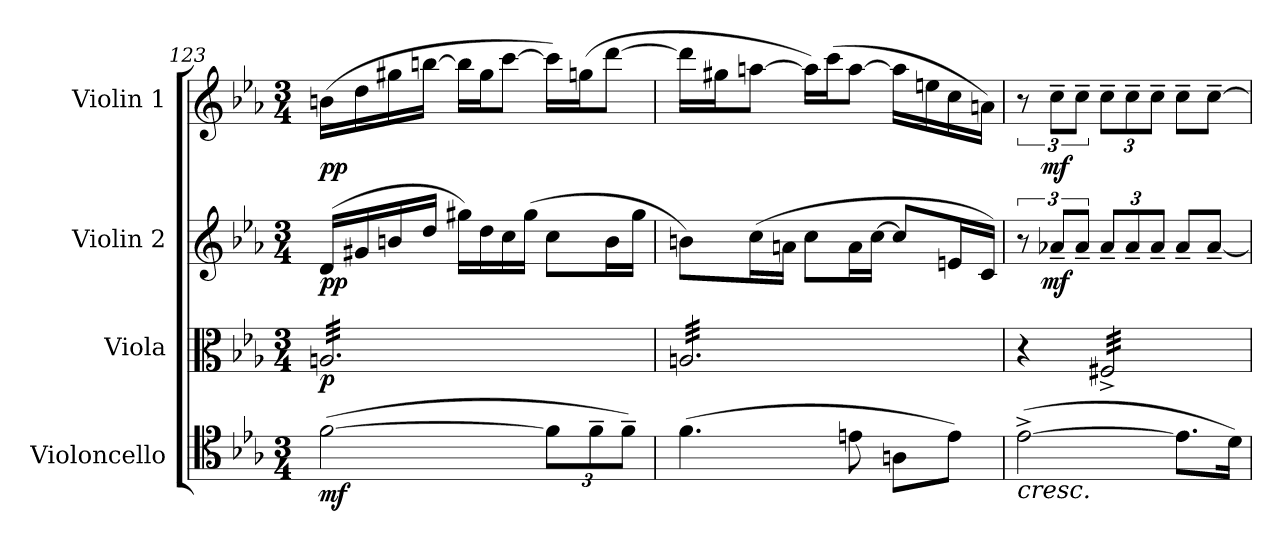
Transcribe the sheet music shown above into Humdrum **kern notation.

**kern	**dynam	**kern	**dynam	**kern	**dynam	**kern	**dynam
*part4	*part4	*part3	*part3	*part2	*part2	*part1	*part1
*staff4	*staff4	*staff3	*staff3	*staff2	*staff2	*staff1	*staff1
*I"Violoncello	*	*I"Viola	*	*I"Violin 2	*	*I"Violin 1	*
*I'Vc	*	*I'Vla	*	*I'Vln	*	*I'Vln	*
*clefC4	*	*clefC3	*	*clefG2	*	*clefG2	*
*k[b-e-a-]	*	*k[b-e-a-]	*	*k[b-e-a-]	*	*k[b-e-a-]	*
*M3/4	*	*M3/4	*	*M3/4	*	*M3/4	*
=123	=123	=123	=123	=123	=123	=123	=123
!	!LO:DY:b	!	!LO:DY:b	!	!LO:DY:b	!	!LO:DY:b
*	*	*tremolo	*	*	*	*	*
([2f\	mf	32An/LLL	p	(16d/LL	pp	(16bn\LL	pp
.	.	32An/	.	.	.	.	.
.	.	32An/	.	16g#X/	.	16dd\	.
.	.	32An/	.	.	.	.	.
.	.	32An/	.	16bn/	.	16gg#X\	.
.	.	32An/	.	.	.	.	.
.	.	32An/	.	16dd/JJ	.	[16bbn\JJ	.
.	.	32An/	.	.	.	.	.
.	.	32An/	.	16gg#X\LL)	.	16bb\LL]	.
.	.	32An/	.	.	.	.	.
.	.	32An/	.	16dd\	.	16gg#\J	.
.	.	32An/	.	.	.	.	.
.	.	32An/	.	16cc\	.	[8ccc\J	.
.	.	32An/	.	.	.	.	.
.	.	32An/	.	(16gg#\JJ	.	.	.
.	.	32An/	.	.	.	.	.
*Xbrackettup	*	*	*	*	*	*	*
12f\L]	.	32An/	.	8cc\L	.	16ccc\LL])	.
.	.	32An/	.	.	.	.	.
.	.	32An/	.	.	.	(16ggn\J	.
12f~\	.	.	.	.	.	.	.
.	.	32An/	.	.	.	.	.
.	.	32An/	.	16b\L	.	[8ddd\J	.
.	.	32An/	.	.	.	.	.
12f~\J)	.	.	.	.	.	.	.
.	.	32An/	.	16gg#\JJ	.	.	.
.	.	32An/JJJ	.	.	.	.	.
=124	=124	=124	=124	=124	=124	=124	=124
*^	*	*	*	*	*	*	*
(4.f\	4ryy	.	32An/LLL	.	8bn\L)	.	16ddd\LL]	.
.	.	.	32An/	.	.	.	.	.
.	.	.	32An/	.	.	.	16gg#X\J	.
.	.	.	32An/	.	.	.	.	.
.	.	.	32An/	.	(16cc\L	.	[8aan\J	.
.	.	.	32An/	.	.	.	.	.
.	.	.	32An/	.	16an\JJ	.	.	.
.	.	.	32An/	.	.	.	.	.
.	4ryy	.	32An/	.	8cc\L	.	16aa\LL])	.
.	.	.	32An/	.	.	.	.	.
.	.	.	32An/	.	.	.	(16ccc\J	.
.	.	.	32An/	.	.	.	.	.
8en\	.	.	32An/	.	16a\L	.	[8aa\J	.
.	.	.	32An/	.	.	.	.	.
.	.	.	32An/	.	[16cc\JJ	.	.	.
.	.	.	32An/	.	.	.	.	.
8An\L	4ryy	.	32An/	.	8cc/L]	.	16aa\LL]	.
.	.	.	32An/	.	.	.	.	.
.	.	.	32An/	.	.	.	16een\	.
.	.	.	32An/	.	.	.	.	.
8e\J)	.	.	32An/	.	16en/L	.	16cc\	.
.	.	.	32An/	.	.	.	.	.
.	.	.	32An/	.	16c/JJ)	.	16an\JJ)	.
.	.	.	32An/JJJ	.	.	.	.	.
*v	*v	*	*	*	*	*	*	*
!!LO:PB:g=z
=125	=125	=125	=125	=125	=125	=125	=125
!LO:TX:b:i:t=cresc.	!	!	!	!	!	!	!
([2e-^\	.	4r	.	12r	.	12r	.
!	!	!	!	!	!LO:DY:b	!	!LO:DY:b
.	.	.	.	12a-X~/L	mf	12cc~\L	mf
.	.	.	.	12a-~/J	.	12cc~\J	.
*	*	*	*	*Xbrackettup	*	*Xbrackettup	*
.	.	32F#X^>/LLL	.	12a-~/L	.	12cc~\L	.
.	.	32F#X^>/	.	.	.	.	.
.	.	32F#X^>/	.	.	.	.	.
.	.	.	.	12a-~/	.	12cc~\	.
.	.	32F#X^>/	.	.	.	.	.
.	.	32F#X^>/	.	.	.	.	.
.	.	32F#X^>/	.	.	.	.	.
.	.	.	.	12a-~/J	.	12cc~\J	.
.	.	32F#X^>/	.	.	.	.	.
.	.	32F#X^>/	.	.	.	.	.
8.e-\L]	.	32F#X^>/	.	8a-~/L	.	8cc~\L	.
.	.	32F#X^>/	.	.	.	.	.
.	.	32F#X^>/	.	.	.	.	.
.	.	32F#X^>/	.	.	.	.	.
.	.	32F#X^>/	.	[8a-~/J	.	[8cc~\J	.
.	.	32F#X^>/	.	.	.	.	.
16d\Jk)	.	32F#X^>/	.	.	.	.	.
.	.	32F#X^>/JJJ	.	.	.	.	.
*	*	*Xtremolo	*	*	*	*	*
=	=	=	=	=	=	=	=
*-	*-	*-	*-	*-	*-	*-	*-
